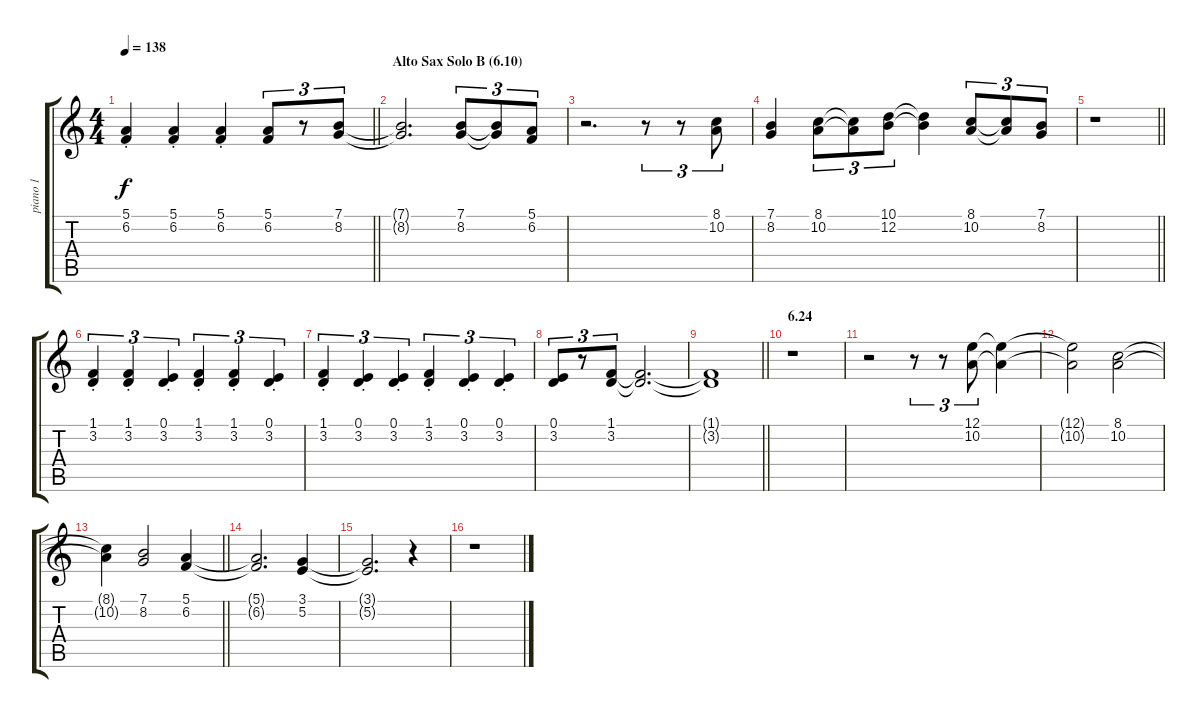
\track ("piano 1" "piano 1") {instrument acousticgrandpiano}
\staff {score tabs}
\tuning (E4 B3 G3 D3 A2 E2) {hide}
\ts (4 4)
\tempo 138
\clef g2
\barLineRight lightlight
\ks c
(5.1{st} 6.2{st}).4{dy f} (5.1{st} 6.2{st}).4 (5.1{st} 6.2{st}).4 (5.1 6.2).8{tu (3 2)} r.8{tu (3 2)} (7.1 8.2).8{tu (3 2)} |
\section ("" "Alto Sax Solo B (6.10)")
(7.1{t} 8.2{t}).2{d} (7.1 8.2).8{tu (3 2)} (7.1{t} 8.2{t}).8{tu (3 2)} (5.1 6.2).8{tu (3 2)} |
r.2{d} r.8{tu (3 2)} r.8{tu (3 2)} (8.1 10.2).8{tu (3 2)} |
(7.1 8.2).4 (8.1 10.2).8{tu (3 2)} (8.1{t} 10.2{t}).8{tu (3 2)} (10.1 12.2).8{tu (3 2)} (10.1{t} 12.2{t}).4 (8.1 10.2).8{tu (3 2)} (8.1{t} 10.2{t}).8{tu (3 2)} (7.1 8.2).8{tu (3 2)} |
\barLineRight lightlight
r.1 |
(1.1{st} 3.2{st}).4{tu (3 2)} (1.1{st} 3.2{st}).4{tu (3 2)} (0.1{st} 3.2{st}).4{tu (3 2)} (1.1{st} 3.2{st}).4{tu (3 2)} (1.1{st} 3.2{st}).4{tu (3 2)} (0.1{st} 3.2{st}).4{tu (3 2)} |
(1.1{st} 3.2{st}).4{tu (3 2)} (0.1{st} 3.2{st}).4{tu (3 2)} (0.1{st} 3.2{st}).4{tu (3 2)} (1.1{st} 3.2{st}).4{tu (3 2)} (0.1{st} 3.2{st}).4{tu (3 2)} (0.1{st} 3.2{st}).4{tu (3 2)} |
(0.1 3.2).8{tu (3 2)} r.8{tu (3 2)} (1.1 3.2).8{tu (3 2)} (1.1{t} 3.2{t}).2{d} |
\barLineRight lightlight
(1.1{t} 3.2{t}).1 |
\section ("" "6.24")
r.1 |
r.2 r.8{tu (3 2)} r.8{tu (3 2)} (12.1 10.2).8{tu (3 2)} (12.1{t} 10.2{t}).4 |
(12.1{t} 10.2{t}).2 (8.1 10.2).2 |
\barLineRight lightlight
(8.1{t} 10.2{t}).4 (7.1 8.2).2 (5.1 6.2).4 |
(5.1{t} 6.2{t}).2{d} (3.1 5.2).4 |
(3.1{t} 5.2{t}).2{d} r.4 |
r.1
